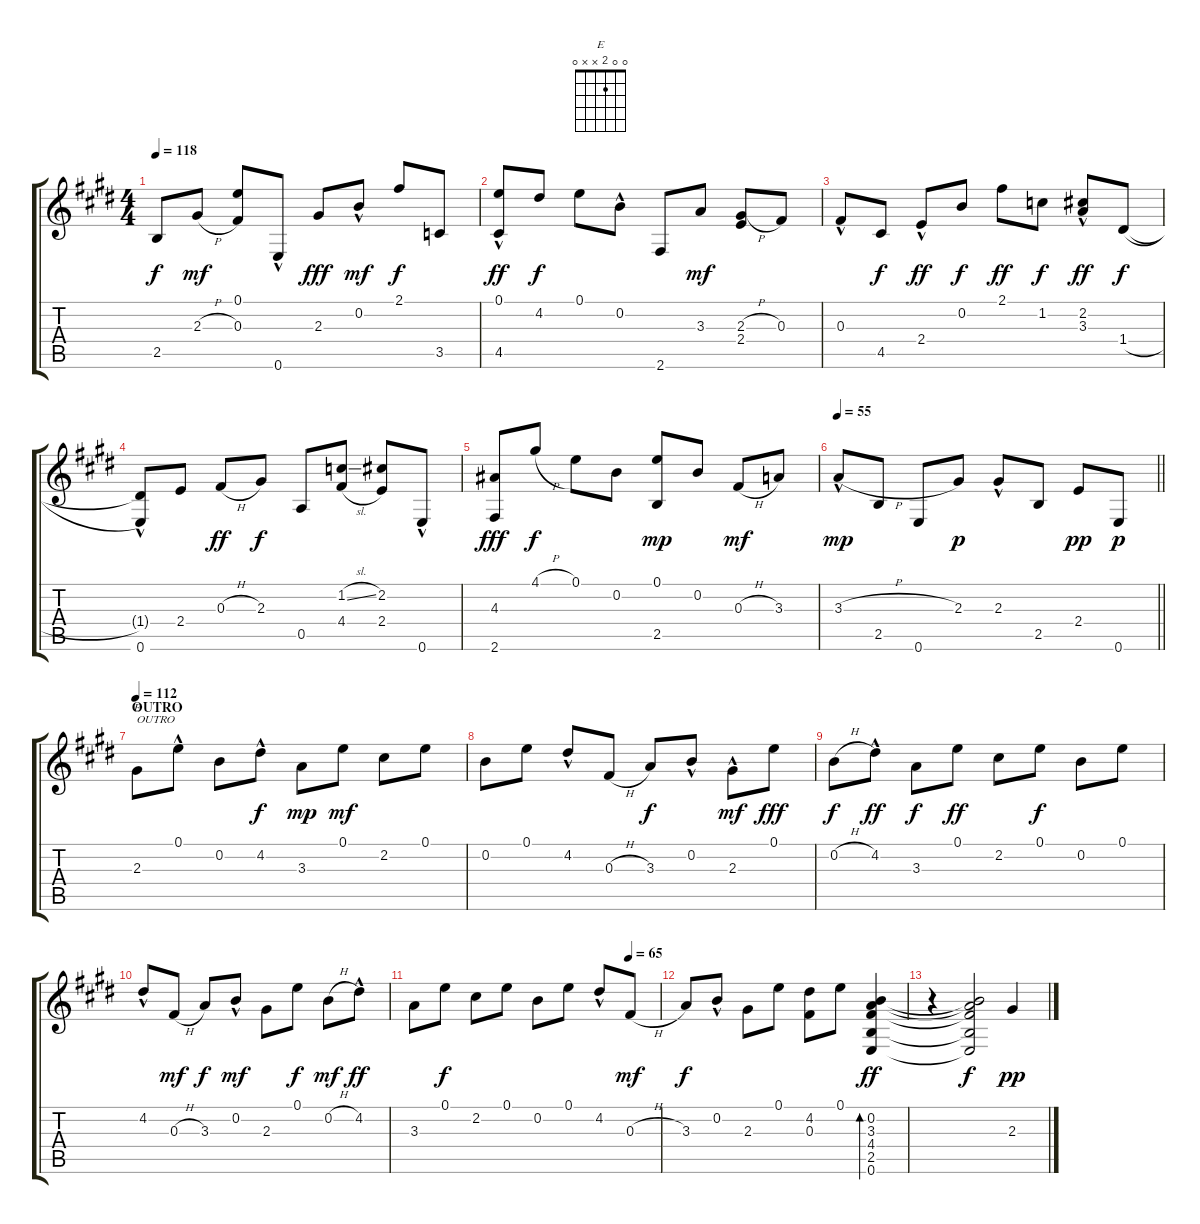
\track "" {instrument acousticguitarnylon}
\staff {score tabs}
\tuning (E4 B3 Gb3 D3 A2 E2) {hide}
\chord ("E" 0 0 2 x x 0)
\ts (4 4)
\tempo 118
\clef g2
\ks e
2.5.8{dy f} 2.3{h}.8{dy mf} (0.1{t} 0.3).8 0.6{hac}.8 2.3.8{dy fff} 0.2{hac}.8{dy mf} 2.1.8{dy f} 3.5.8 |
(0.1{hac} 4.5{hac}).8{dy ff} 4.2.8{dy f} 0.1.8 0.2{hac}.8 2.6.8 3.3.8{dy mf} (2.3{h} 2.4).8 0.3.8 |
0.3{hac}.8 4.5.8{dy f} 2.4{hac}.8{dy ff} 0.2.8{dy f} 2.1.8{dy ff} 1.2.8{dy f} (2.2{hac} 3.3{hac}).8{dy ff} 1.4{h}.8{dy f} |
(1.4{t} 0.6{hac}).8 2.4.8 0.3{h}.8{dy ff} 2.3.8{dy f} 0.5.8 (1.2{sl} 4.4{h}).8 (2.2 2.4).8 0.6{hac}.8 |
(4.3 2.6).8{dy fff} 4.1{h}.8{dy f} 0.1.8 0.2.8 (0.1 2.5).8{dy mp} 0.2.8 0.3{h}.8{dy mf} 3.3.8 |
\tempo 55
\barLineRight lightlight
3.3{h hac}.8{dy mp} 2.5.8 0.6.8 2.3.8{dy p} 2.3{hac}.8 2.5.8 2.4.8{dy pp} 0.6.8{dy p} |
\section ("" "OUTRO")
\tempo 112
2.3.8{ch "E" txt "OUTRO"} 0.1{hac}.8 0.2.8 4.2{hac}.8{dy f} 3.3.8{dy mp} 0.1.8{dy mf} 2.2.8 0.1.8 |
0.2.8 0.1.8 4.2{hac}.8 0.3{h}.8 3.3.8{dy f} 0.2{hac}.8 2.3{hac}.8{dy mf} 0.1.8{dy fff} |
0.2{h}.8{dy f} 4.2{hac}.8{dy ff} 3.3.8{dy f} 0.1.8{dy ff} 2.2.8 0.1.8{dy f} 0.2.8 0.1.8 |
4.2{hac}.8 0.3{h}.8{dy mf} 3.3.8{dy f} 0.2{hac}.8{dy mf} 2.3.8 0.1.8{dy f} 0.2{h}.8{dy mf} 4.2{hac}.8{dy ff} |
\tempo (65 0.875)
3.3.8 0.1.8{dy f} 2.2.8 0.1.8 0.2.8 0.1.8 4.2{hac}.8 0.3{h}.8{dy mf} |
3.3.8{dy f} 0.2{hac}.8 2.3.8 0.1.8 (4.2 0.3).8 0.1.8 (0.2 3.3 4.4 2.5 0.6).4{bd 480 dy ff} |
r.4 (0.2{t} 3.3{t} 4.4{t} 2.5{t} 0.6{t}).2{dy f} 2.3.4{dy pp}
